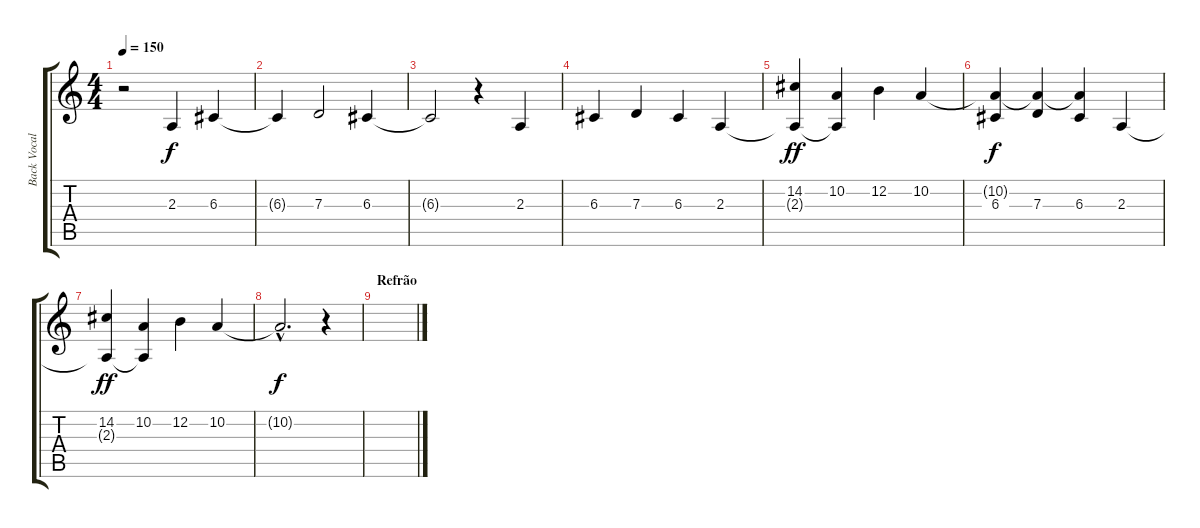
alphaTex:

\track ("Back Vocal" "Back Vocal") {instrument oboe}
\staff {score tabs}
\tuning (E4 B3 G3 D3 A2 E2) {hide}
\ts (4 4)
\tempo 150
\clef g2
\ks c
r.2{dy f} 2.3.4 6.3.4 |
6.3{t}.4 7.3.2 6.3.4 |
6.3{t}.2 r.4 2.3.4 |
6.3.4 7.3.4 6.3.4 2.3.4 |
(14.2 2.3{t}).4{dy ff} (10.2 2.3{t}).4 12.2.4 10.2.4 |
(10.2{t} 6.3).4{dy f} (10.2{t} 7.3).4 (10.2{t} 6.3).4 2.3.4 |
(14.2 2.3{t}).4{dy ff} (10.2 2.3{t}).4 12.2.4 10.2.4 |
10.2{hac t}.2{d dy f} r.4 |
\section ("" "Refrão")
